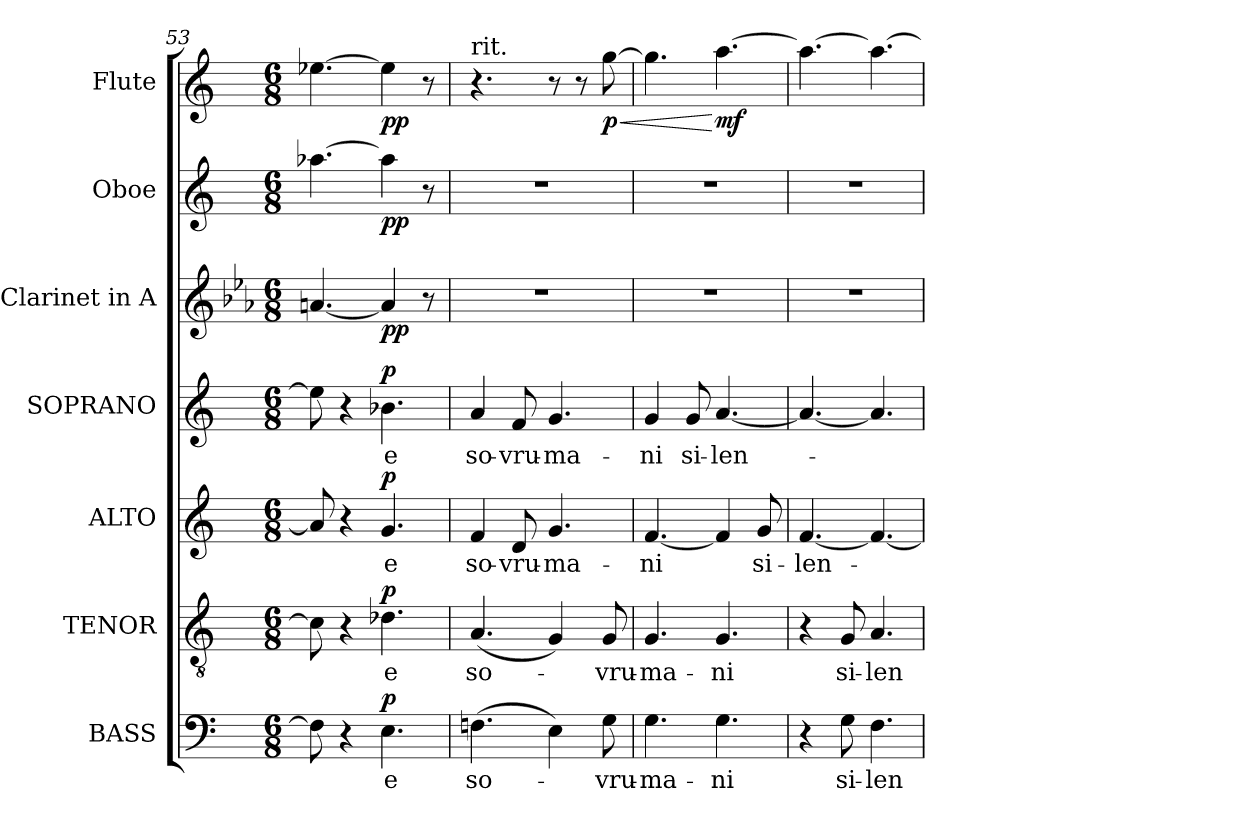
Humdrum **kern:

**kern	**text	**dynam	**kern	**text	**dynam	**kern	**text	**dynam	**kern	**text	**dynam	**kern	**dynam	**kern	**dynam	**kern	**dynam
*part7	*part7	*part7	*part6	*part6	*part6	*part5	*part5	*part5	*part4	*part4	*part4	*part3	*part3	*part2	*part2	*part1	*part1
*staff7	*staff7	*staff7	*staff6	*staff6	*staff6	*staff5	*staff5	*staff5	*staff4	*staff4	*staff4	*staff3	*staff3	*staff2	*staff2	*staff1	*staff1
*I"BASS	*	*	*I"TENOR	*	*	*I"ALTO	*	*	*I"SOPRANO	*	*	*I"Clarinet in A	*	*I"Oboe	*	*I"Flute	*
*I'B.	*	*	*I'T.	*	*	*I'A.	*	*	*I'S.	*	*	*I'Cl.	*	*I'Ob.	*	*I'Fl.	*
!!LO:PB:g=z
*clefF4	*	*	*clefGv2	*	*	*clefG2	*	*	*clefG2	*	*	*clefG2	*	*clefG2	*	*clefG2	*
*	*	*	*ITrd7c12	*	*	*	*	*	*	*	*	*ITrd2c3	*	*	*	*	*
*k[]	*	*	*k[]	*	*	*k[]	*	*	*k[]	*	*	*k[]	*	*k[]	*	*k[]	*
*C:	*	*	*C:	*	*	*C:	*	*	*C:	*	*	*C:	*	*C:	*	*C:	*
*M6/8	*	*	*M6/8	*	*	*M6/8	*	*	*M6/8	*	*	*M6/8	*	*M6/8	*	*M6/8	*
=53	=53	=53	=53	=53	=53	=53	=53	=53	=53	=53	=53	=53	=53	=53	=53	=53	=53
8F#i\]	.	.	8Ci\]	.	.	8a-i/]	.	.	8ee-i\]	.	.	[<4.f#Xi/	.	[>4.aa-Xi\	.	[>4.ee-Xi\	.
4r	.	.	4r	.	.	4r	.	.	4r	.	.	.	.	.	.	.	.
!	!LO:LY:b:color=#000000	!	!	!	!	!	!	!	!	!	!	!	!	!	!	!	!
!	!	!	!	!LO:LY:b:color=#000000	!	!	!	!	!	!	!	!	!	!	!	!	!
!	!	!	!	!	!	!	!LO:LY:b:color=#000000	!	!	!	!	!	!	!	!	!	!
!	!	!	!	!	!	!	!	!	!	!LO:LY:b:color=#000000	!	!	!	!	!	!	!
4.Ei\	e	p	4.D-Xi\	e	p	4.gi/	e	p	4.b-Xi\	e	p	4f#i/]	pp	4aa-i\]	pp	4ee-i\]	pp
.	.	.	.	.	.	.	.	.	.	.	.	8r	.	8r	.	8r	.
=54	=54	=54	=54	=54	=54	=54	=54	=54	=54	=54	=54	=54	=54	=54	=54	=54	=54
!	!LO:LY:b:color=#000000	!	!	!	!	!	!	!	!	!	!	!	!	!	!	!	!
!	!	!	!	!LO:LY:b:color=#000000	!	!	!	!	!	!	!	!	!	!	!	!	!
!	!	!	!	!	!	!	!LO:LY:b:color=#000000	!	!	!	!	!	!	!	!	!	!
!	!	!	!	!	!	!	!	!	!	!	!	!	!	!	!	!LO:TX:t=rit.	!
!	!	!	!	!	!	!	!	!	!	!LO:LY:b:color=#000000	!	!LO:N:vis=1	!	!LO:N:vis=1	!	!	!
(4.Fni\	so-	.	(4.AAi/	so-	.	4fi/	so-	.	4ai/	so-	.	2.r	.	2.r	.	4.r	.
!	!	!	!	!	!	!	!LO:LY:b:color=#000000	!	!	!	!	!	!	!	!	!	!
!	!	!	!	!	!	!	!	!	!	!LO:LY:b:color=#000000	!	!	!	!	!	!	!
.	.	.	.	.	.	8di/	-vru-	.	8fi/	-vru-	.	.	.	.	.	.	.
!	!	!	!	!	!	!	!LO:LY:b:color=#000000	!	!	!	!	!	!	!	!	!	!
!	!	!	!	!	!	!	!	!	!	!LO:LY:b:color=#000000	!	!	!	!	!	!	!
4Ei\)	.	.	4GGi/)	.	.	4.gi/	-ma-	.	4.gi/	-ma-	.	.	.	.	.	8r	.
.	.	.	.	.	.	.	.	.	.	.	.	.	.	.	.	8r	.
!	!LO:LY:b:color=#000000	!	!	!	!	!	!	!	!	!	!	!	!	!	!	!	!
!	!	!	!	!LO:LY:b:color=#000000	!	!	!	!	!	!	!	!	!	!	!	!	!LO:HP:b
8Gi\	-vru-	.	8GGi/	-vru-	.	.	.	.	.	.	.	.	.	.	.	[>8ggi\	< p
=55	=55	=55	=55	=55	=55	=55	=55	=55	=55	=55	=55	=55	=55	=55	=55	=55	=55
!	!LO:LY:b:color=#000000	!	!	!	!	!	!	!	!	!	!	!	!	!	!	!	!
!	!	!	!	!LO:LY:b:color=#000000	!	!	!	!	!	!	!	!	!	!	!	!	!
!	!	!	!	!	!	!	!LO:LY:b:color=#000000	!	!	!	!	!	!	!	!	!	!
!	!	!	!	!	!	!	!	!	!	!LO:LY:b:color=#000000	!	!LO:N:vis=1	!	!LO:N:vis=1	!	!	!
4.Gi\	-ma-	.	4.GGi/	-ma-	.	[<4.fi/	-ni	.	4gi/	-ni	.	2.r	.	2.r	.	4.ggi\]	.
!	!	!	!	!	!	!	!	!	!	!LO:LY:b:color=#000000	!	!	!	!	!	!	!
.	.	.	.	.	.	.	.	.	8gi/	si-	.	.	.	.	.	.	.
!	!LO:LY:b:color=#000000	!	!	!	!	!	!	!	!	!	!	!	!	!	!	!	!
!	!	!	!	!LO:LY:b:color=#000000	!	!	!	!	!	!	!	!	!	!	!	!	!
!	!	!	!	!	!	!	!	!	!	!LO:LY:b:color=#000000	!	!	!	!	!	!	!
4.Gi\	-ni	.	4.GGi/	-ni	.	4fi/]	.	.	[<4.ai/	-len-	.	.	.	.	.	[>4.aai\	[ mf
!	!	!	!	!	!	!	!LO:LY:b:color=#000000	!	!	!	!	!	!	!	!	!	!
.	.	.	.	.	.	8gi/	si-	.	.	.	.	.	.	.	.	.	.
=56	=56	=56	=56	=56	=56	=56	=56	=56	=56	=56	=56	=56	=56	=56	=56	=56	=56
!	!	!	!	!	!	!	!LO:LY:b:color=#000000	!	!	!	!	!LO:N:vis=1	!	!LO:N:vis=1	!	!	!
4r	.	.	4r	.	.	[<4.fi/	-len-	.	4.ai/_<	.	.	2.r	.	2.r	.	4.aai\_>	.
!	!LO:LY:b:color=#000000	!	!	!	!	!	!	!	!	!	!	!	!	!	!	!	!
!	!	!	!	!LO:LY:b:color=#000000	!	!	!	!	!	!	!	!	!	!	!	!	!
8Gi\	si-	.	8GGi/	si-	.	.	.	.	.	.	.	.	.	.	.	.	.
!	!LO:LY:b:color=#000000	!	!	!	!	!	!	!	!	!	!	!	!	!	!	!	!
!	!	!	!	!LO:LY:b:color=#000000	!	!	!	!	!	!	!	!	!	!	!	!	!
4.Fi\	-len-	.	4.AAi/	-len-	.	4.fi/_<	.	.	4.ai/]	.	.	.	.	.	.	4.aai\_>	.
=	=	=	=	=	=	=	=	=	=	=	=	=	=	=	=	=	=
*-	*-	*-	*-	*-	*-	*-	*-	*-	*-	*-	*-	*-	*-	*-	*-	*-	*-
